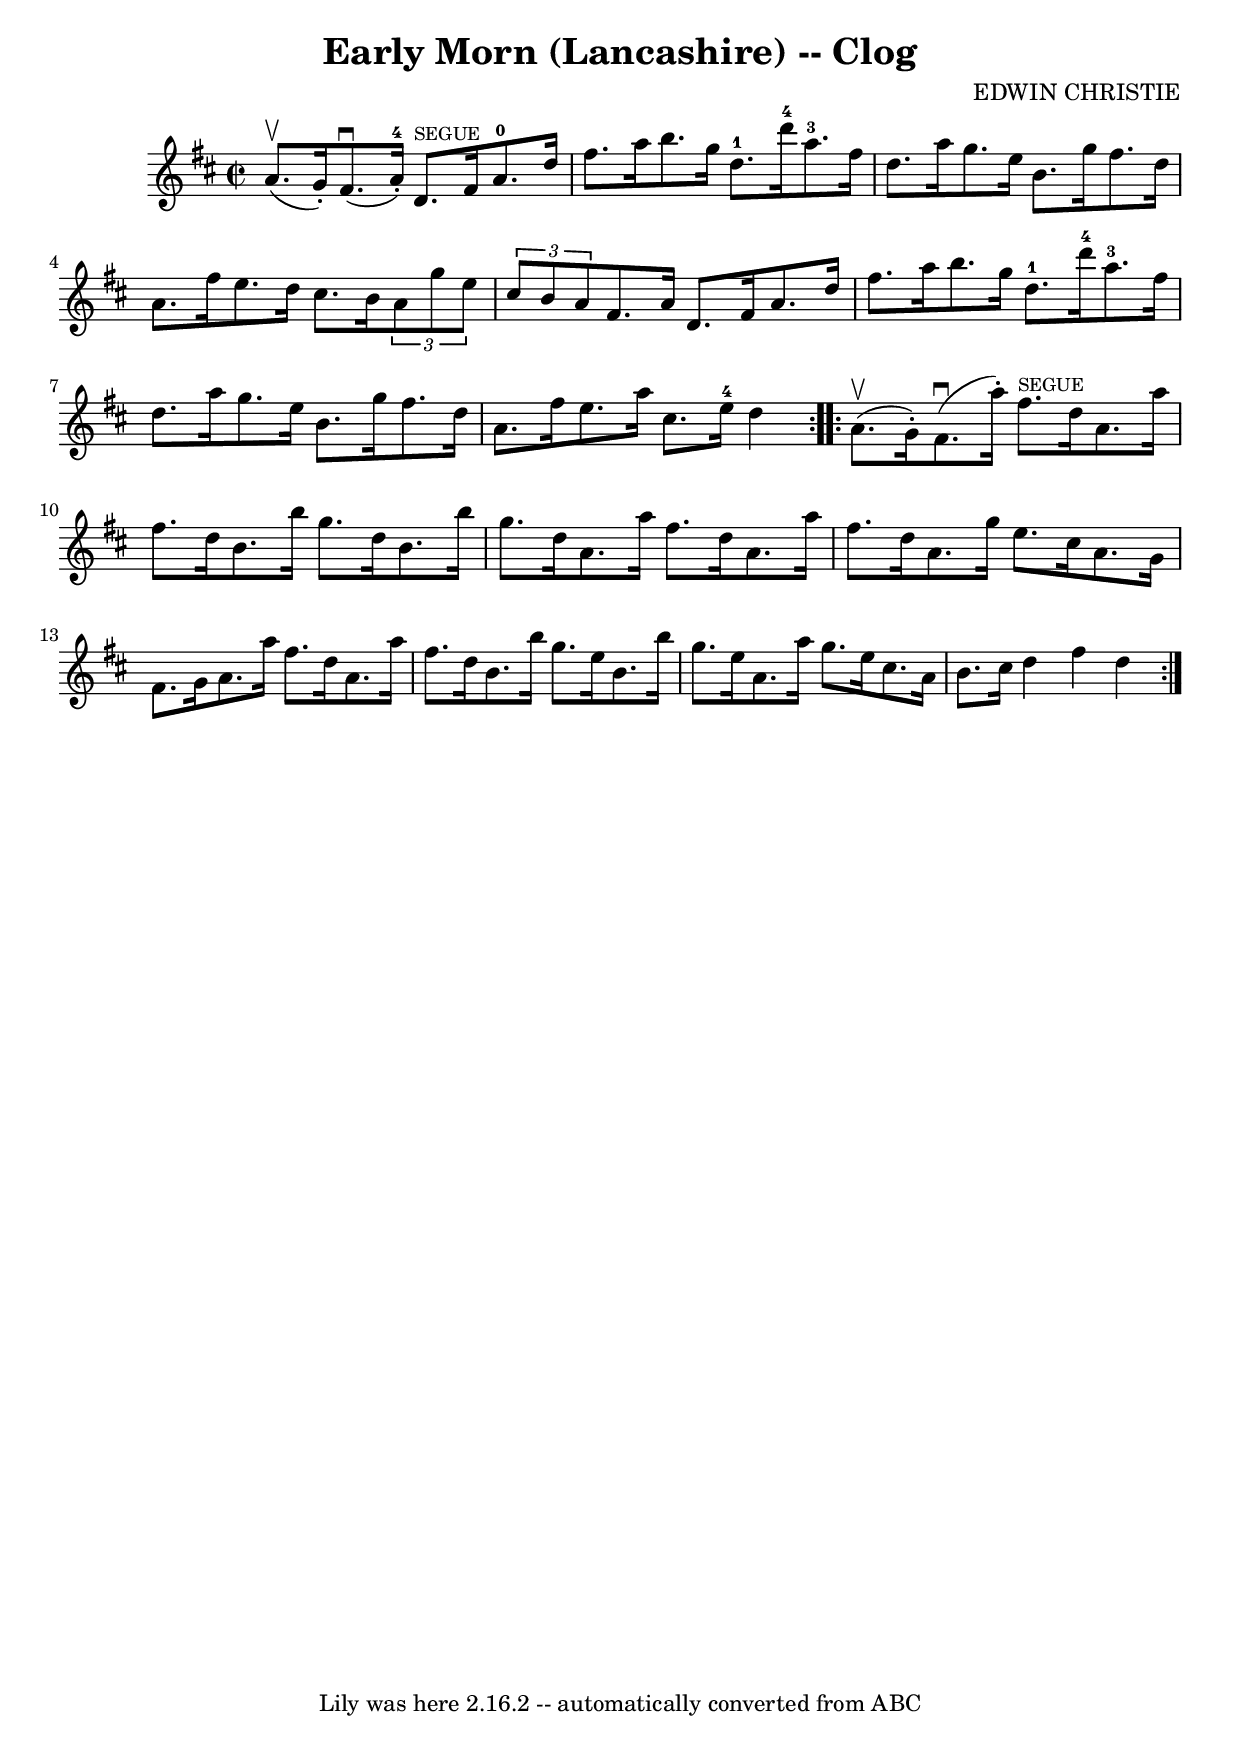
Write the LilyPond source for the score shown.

\version "2.16.2"
\include "Mammoth.ily"
\header {
  %% book = "Ryan's Mammoth Collection"
  composer = "EDWIN CHRISTIE"
  crossRefNumber = "1"
  footnotes = "\\\\159 945"
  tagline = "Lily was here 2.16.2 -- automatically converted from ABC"
  title = "Early Morn (Lancashire) -- Clog"

}
voicedefault =  {



  \repeat volta 2 {

    \override Staff.TimeSignature #'style = #'C
    \time 2/2 
    \key d \major
    a'8.^\upbow(g'16-.) |
    fis'8.^\downbow(a'16-4-.) d'8.^\segue fis'16 a'8.-0 d''16    
    fis''8. a''16    |
    b''8. g''16 d''8.-1 d'''16-4     
    a''8.-3 fis''16 d''8. a''16    |
    g''8. e''16 b'8.   
    g''16 fis''8. d''16 a'8. fis''16    |
    e''8. d''16    
    cis''8. b'16    \times 2/3 { a'8 g''8 e''8  
			       }   \times 2/3 {   
				 cis''8 b'8 a'8  
			       }   |
    fis'8. a'16 d'8. fis'16 a'8. 
    d''16 fis''8. a''16    |
    b''8. g''16 d''8.-1   
    d'''16-4 a''8.-3 fis''16 d''8. a''16    |
    g''8.    
    e''16 b'8. g''16 fis''8. d''16 a'8. fis''16    |
    
    e''8. a''16 cis''8. e''16-4 d''4  
  }     
  \repeat volta 2 {
    a'8.^\upbow(g'16-.) |
    fis'8.^\downbow(a''16-.) fis''8.^\segue d''16 a'8. a''16 fis''8. d''16    |
    b'8.    
    b''16 g''8. d''16 b'8. b''16 g''8. d''16    |
    a'8.   
    a''16 fis''8. d''16 a'8. a''16 fis''8. d''16    |
    
    a'8. g''16 e''8. cis''16 a'8. g'16 fis'8. g'16    |
    
    a'8. a''16 fis''8. d''16 a'8. a''16 fis''8. d''16    
    |
    b'8. b''16 g''8. e''16 b'8. b''16 g''8. e''16   
    |
    a'8. a''16 g''8. e''16 cis''8. a'16 b'8.    
    cis''16    |
    d''4 fis''4 d''4    
  }   

}

\score{
  <<

    \context Staff="default"
    {
      \voicedefault 
      
    }

  >>
  \layout {
    
  }
  \midi {
  }

}
